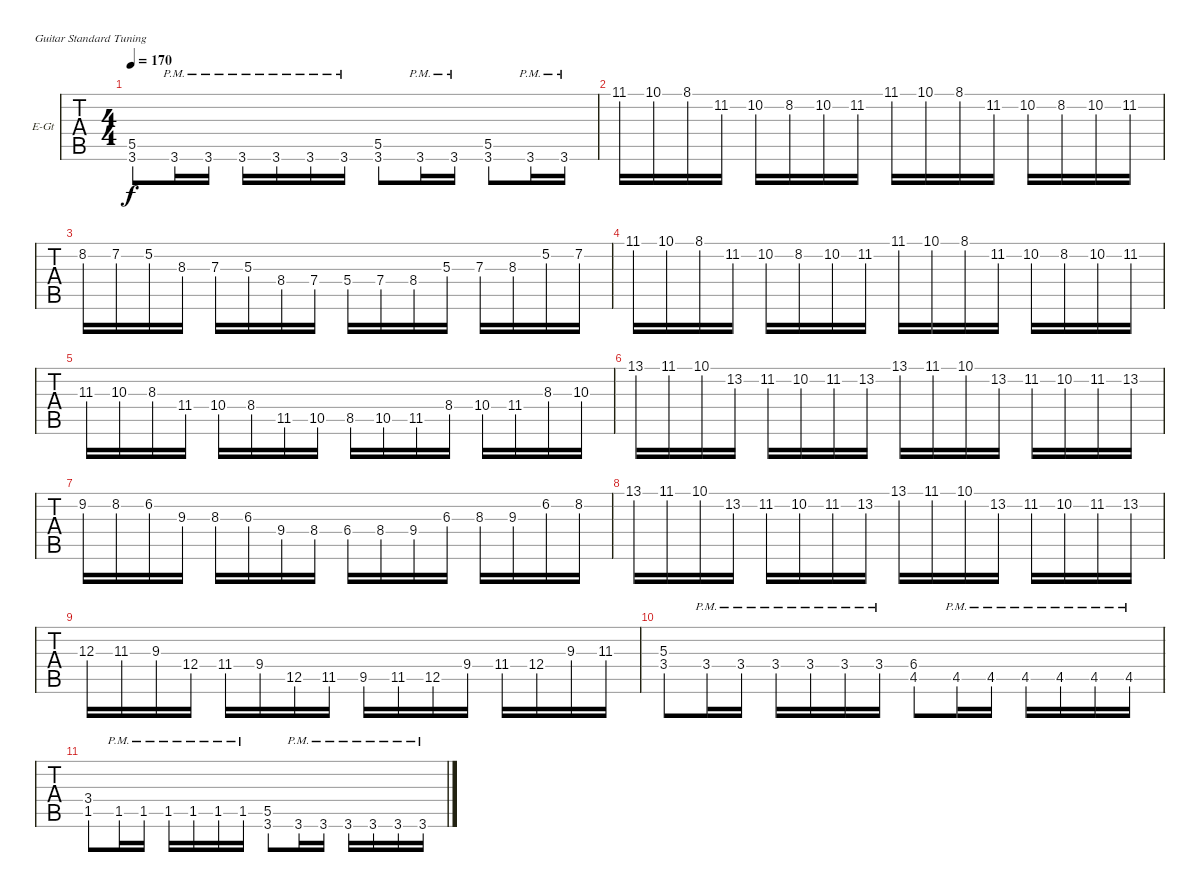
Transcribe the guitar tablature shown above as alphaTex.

\defaultSystemsLayout 4
\bracketExtendMode groupsimilarinstruments
\firstSystemTrackNameOrientation horizontal
\otherSystemsTrackNameOrientation horizontal
\track ("Electric Guitar" "E-Gt") {mute instrument distortionguitar}
\staff {tabs}
\tuning (E4 B3 G3 D3 A2 E2)
\ts (4 4)
\tempo 170
\clef g2
\scale
0.333333
\ks c
(3.6 5.5).8{dy f} 3.6{pm}.16 3.6{pm}.16 3.6{pm}.16 3.6{pm}.16 3.6{pm}.16 3.6{pm}.16 (3.6 5.5).8 3.6{pm}.16 3.6{pm}.16 (3.6 5.5).8 3.6{pm}.16 3.6{pm}.16 |
\scale
0.333333 11.1.16 10.1.16 8.1.16 11.2.16 10.2.16 8.2.16 10.2.16 11.2.16 11.1.16 10.1.16 8.1.16 11.2.16 10.2.16 8.2.16 10.2.16 11.2.16 |
8.2.16 7.2.16 5.2.16 8.3.16 7.3.16 5.3.16 8.4.16 7.4.16 5.4.16 7.4.16 8.4.16 5.3.16 7.3.16 8.3.16 5.2.16 7.2.16 |
11.1.16 10.1.16 8.1.16 11.2.16 10.2.16 8.2.16 10.2.16 11.2.16 11.1.16 10.1.16 8.1.16 11.2.16 10.2.16 8.2.16 10.2.16 11.2.16 |
11.3.16 10.3.16 8.3.16 11.4.16 10.4.16 8.4.16 11.5.16 10.5.16 8.5.16 10.5.16 11.5.16 8.4.16 10.4.16 11.4.16 8.3.16 10.3.16 |
13.1.16 11.1.16 10.1.16 13.2.16 11.2.16 10.2.16 11.2.16 13.2.16 13.1.16 11.1.16 10.1.16 13.2.16 11.2.16 10.2.16 11.2.16 13.2.16 |
9.2.16 8.2.16 6.2.16 9.3.16 8.3.16 6.3.16 9.4.16 8.4.16 6.4.16 8.4.16 9.4.16 6.3.16 8.3.16 9.3.16 6.2.16 8.2.16 |
13.1.16 11.1.16 10.1.16 13.2.16 11.2.16 10.2.16 11.2.16 13.2.16 13.1.16 11.1.16 10.1.16 13.2.16 11.2.16 10.2.16 11.2.16 13.2.16 |
12.3.16 11.3.16 9.3.16 12.4.16 11.4.16 9.4.16 12.5.16 11.5.16 9.5.16 11.5.16 12.5.16 9.4.16 11.4.16 12.4.16 9.3.16 11.3.16 |
(3.4 5.3).8 3.4{pm}.16 3.4{pm}.16 3.4{pm}.16 3.4{pm}.16 3.4{pm}.16 3.4{pm}.16 (6.4 4.5).8 4.5{pm}.16 4.5{pm}.16 4.5{pm}.16 4.5{pm}.16 4.5{pm}.16 4.5{pm}.16 |
(3.4 1.5).8 1.5{pm}.16 1.5{pm}.16 1.5{pm}.16 1.5{pm}.16 1.5{pm}.16 1.5{pm}.16 (3.6 5.5).8 3.6{pm}.16 3.6{pm}.16 3.6{pm}.16 3.6{pm}.16 3.6{pm}.16 3.6{pm}.16
